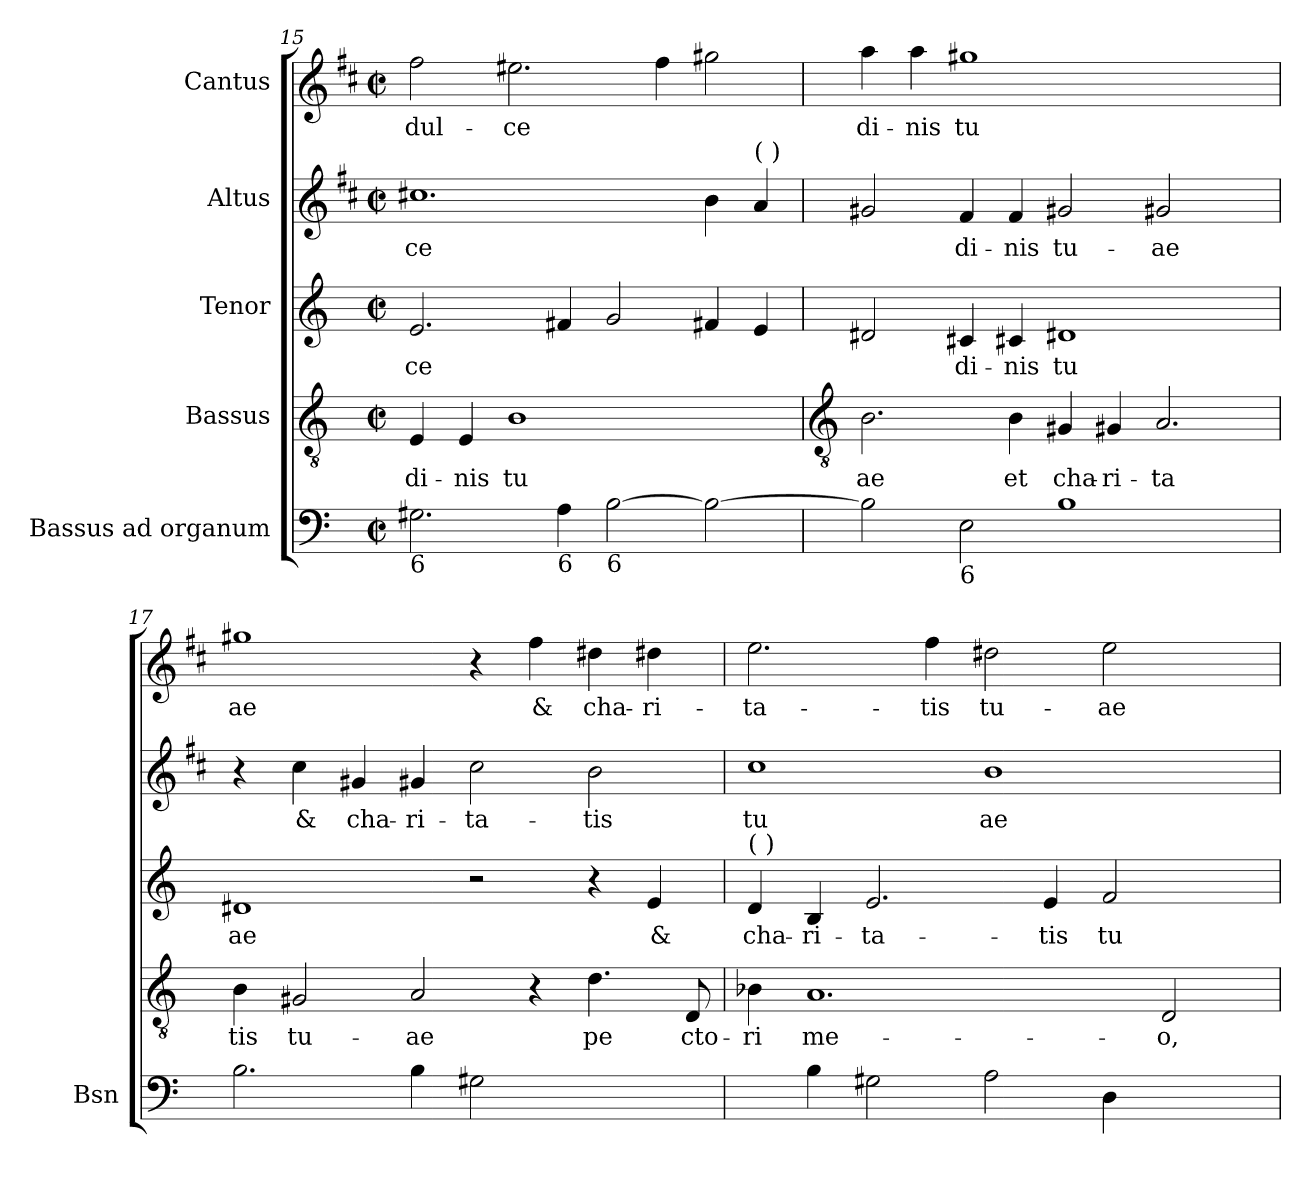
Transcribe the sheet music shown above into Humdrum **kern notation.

**kern	**kern	**text	**kern	**text	**kern	**text	**kern	**text
*part5	*part4	*part4	*part3	*part3	*part2	*part2	*part1	*part1
*staff5	*staff4	*staff4	*staff3	*staff3	*staff2	*staff2	*staff1	*staff1
*I"Bassus ad organum	*I"Bassus	*	*I"Tenor	*	*I"Altus	*	*I"Cantus	*
*I'Bsn	*	*	*	*	*	*	*	*
*clefF4	*clefGv2	*	*clefG2	*	*clefG2	*	*clefG2	*
*	*	*	*	*	*ITrd1c2	*	*ITrd1c2	*
*k[]	*k[]	*	*k[]	*	*k[]	*	*k[]	*
*C:	*C:	*	*C:	*	*C:	*	*C:	*
*M4/2	*M4/2	*	*M4/2	*	*M4/2	*	*M4/2	*
*met(c|)	*met(c|)	*	*met(c|)	*	*met(c|)	*	*met(c|)	*
=15	=15	=15	=15	=15	=15	=15	=15	=15
!LO:TX:b:t=6	!	!	!	!	!	!	!	!
!	!	!LO:LY:b	!	!LO:LY:b	!	!LO:LY:b	!	!LO:LY:b
2.G#X	4E	di-	2.e	-ce	1.bn	-ce	2ee	dul-
!	!	!LO:LY:b	!	!	!	!	!	!
.	4E	-nis	.	.	.	.	.	.
!	!	!LO:LY:b	!	!	!	!	!	!LO:LY:b
.	1B	tu	.	.	.	.	2.dd#X	-ce
!LO:TX:b:t=6	!	!	!	!	!	!	!	!
4A	.	.	4f#X	.	.	.	.	.
!LO:TX:b:t=6	!	!	!	!	!	!	!	!
[2B	.	.	2g	.	.	.	.	.
.	.	.	.	.	.	.	4ee	.
2B_	2ryy	.	4f#X	.	4a	.	2ff#X	.
!	!	!	!	!	!LO:TX:a:t=(  )	!	!	!
.	.	.	4e	.	4g	.	.	.
!!LO:LB:g=z
=16	=16	=16	=16	=16	=16	=16	=16	=16
*	*clefGv2	*	*	*	*	*	*	*
!	!	!LO:LY:b	!	!	!	!	!	!LO:LY:b
2B]	2.B	ae	2d#X	.	2f#X	.	4gg	di-
!	!	!	!	!	!	!	!	!LO:LY:b
.	.	.	.	.	.	.	4gg	-nis
!LO:TX:b:t=6	!	!	!	!	!	!	!	!
!	!	!	!	!LO:LY:b	!	!LO:LY:b	!	!LO:LY:b
2E	.	.	4c#X	di-	4e	di-	1ff#X	tu
!	!	!LO:LY:b	!	!LO:LY:b	!	!LO:LY:b	!	!
.	4B	et	4c#X	-nis	4e	-nis	.	.
!	!	!LO:LY:b	!	!LO:LY:b	!	!LO:LY:b	!	!
1B	4G#X	cha-	1d#X	tu	2f#X	tu-	.	.
!	!	!LO:LY:b	!	!	!	!	!	!
.	4G#X	-ri-	.	.	.	.	.	.
!	!	!LO:LY:b	!	!	!	!LO:LY:b	!	!
.	2.A	-ta	.	.	2f#X	-ae	2.ryy	.
4ryy	.	.	4ryy	.	4ryy	.	.	.
!!LO:LB:g=z
=17	=17	=17	=17	=17	=17	=17	=17	=17
!	!	!LO:LY:b	!	!LO:LY:b	!	!	!	!LO:LY:b
2.B	4B	tis	1d#X	ae	4r	.	1ff#X	ae
!	!	!LO:LY:b	!	!	!	!LO:LY:b	!	!
.	2G#X	tu-	.	.	4b	&	.	.
!	!	!	!	!	!	!LO:LY:b	!	!
.	.	.	.	.	4f#X	cha-	.	.
!	!	!LO:LY:b	!	!	!	!LO:LY:b	!	!
4B	2A	-ae	.	.	4f#X	-ri-	.	.
!	!	!	!	!	!	!LO:LY:b	!	!
2G#X	.	.	2r	.	2b	-ta-	4r	.
!	!	!	!	!	!	!	!	!LO:LY:b
.	4r	.	.	.	.	.	4ee	&
!	!	!LO:LY:b	!	!	!	!LO:LY:b	!	!LO:LY:b
[2Ayy	4.d	pe	4r	.	2a	-tis	4cc#X	cha-
!	!	!	!	!LO:LY:b	!	!	!	!LO:LY:b
.	.	.	4e	&	.	.	4cc#X	-ri-
!	!	!LO:LY:b	!	!	!	!	!	!
.	8D	cto-	.	.	.	.	.	.
=18	=18	=18	=18	=18	=18	=18	=18	=18
!	!	!	!LO:TX:a:t=(  )	!	!	!	!	!
!	!	!LO:LY:b	!	!LO:LY:b	!	!LO:LY:b	!	!LO:LY:b
4Ayy]	4B-X	-ri	4d	cha-	1b	tu	2.dd	-ta-
!	!	!LO:LY:b	!	!LO:LY:b	!	!	!	!
4B	1.A	me-	4B	-ri-	.	.	.	.
!	!	!	!	!LO:LY:b	!	!	!	!
2G#X	.	.	2.e	-ta-	.	.	.	.
!	!	!	!	!	!	!	!	!LO:LY:b
.	.	.	.	.	.	.	4ee	-tis
!	!	!	!	!	!	!LO:LY:b	!	!LO:LY:b
2A	.	.	.	.	1a	ae	2cc#X	tu-
!	!	!	!	!LO:LY:b	!	!	!	!
.	.	.	4e	-tis	.	.	.	.
!	!	!	!	!LO:LY:b	!	!	!	!LO:LY:b
4D	.	.	2f	tu-	.	.	2dd	-ae
!	!	!LO:LY:b	!	!	!	!	!	!
[4dyy	2D	-o,	.	.	.	.	.	.
4ryy	.	.	4ryy	.	4ryy	.	4ryy	.
=	=	=	=	=	=	=	=	=
*-	*-	*-	*-	*-	*-	*-	*-	*-
